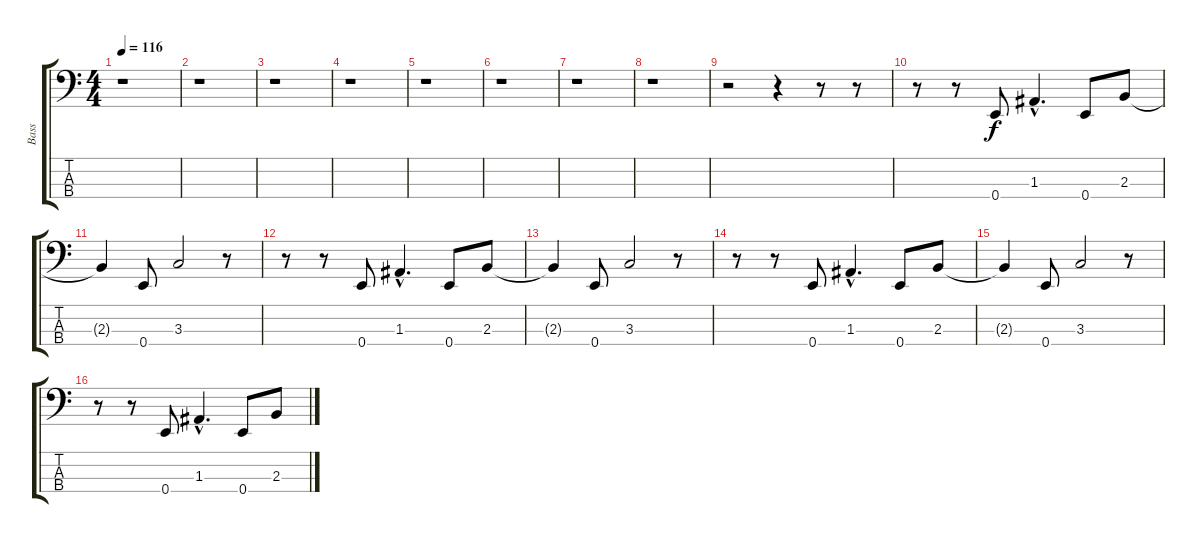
\track ("Bass" "Bass") {instrument electricbassfinger}
\staff {score tabs}
\tuning (G2 D2 A1 E1) {hide}
\ts (4 4)
\tempo 116
\clef f4
\ks c
r.1{dy f instrument electricbassfinger} |
r.1 |
r.1 |
r.1 |
r.1 |
r.1 |
r.1 |
r.1 |
r.2 r.4 r.8 r.8 |
r.8 r.8 0.4.8 1.3{hac}.4{d} 0.4.8 2.3.8 |
2.3{t}.4 0.4.8 3.3.2 r.8 |
r.8 r.8 0.4.8 1.3{hac}.4{d} 0.4.8 2.3.8 |
2.3{t}.4 0.4.8 3.3.2 r.8 |
r.8 r.8 0.4.8 1.3{hac}.4{d} 0.4.8 2.3.8 |
2.3{t}.4 0.4.8 3.3.2 r.8 |
r.8 r.8 0.4.8 1.3{hac}.4{d} 0.4.8 2.3.8
